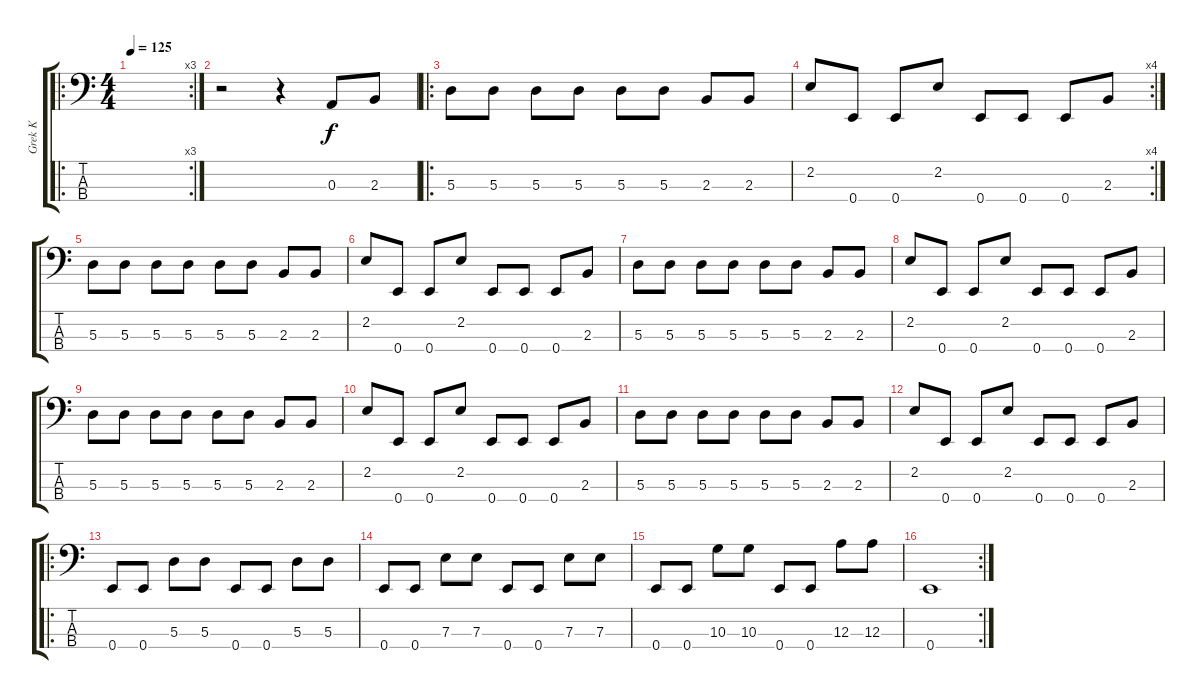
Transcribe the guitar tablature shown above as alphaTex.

\track ("Grek K" "Grek K") {instrument electricbasspick}
\staff {score tabs}
\tuning (G2 D2 A1 E1) {hide}
\ro
\rc 3
\ts (4 4)
\tempo 125
\clef f4
\ks c
|
r.2 r.4 0.3.8 2.3.8 |
\ro
5.3.8 5.3.8 5.3.8 5.3.8 5.3.8 5.3.8 2.3.8 2.3.8 |
\rc 4
2.2.8 0.4.8 0.4.8 2.2.8 0.4.8 0.4.8 0.4.8 2.3.8 |
5.3.8 5.3.8 5.3.8 5.3.8 5.3.8 5.3.8 2.3.8 2.3.8 |
2.2.8 0.4.8 0.4.8 2.2.8 0.4.8 0.4.8 0.4.8 2.3.8 |
5.3.8 5.3.8 5.3.8 5.3.8 5.3.8 5.3.8 2.3.8 2.3.8 |
2.2.8 0.4.8 0.4.8 2.2.8 0.4.8 0.4.8 0.4.8 2.3.8 |
5.3.8 5.3.8 5.3.8 5.3.8 5.3.8 5.3.8 2.3.8 2.3.8 |
2.2.8 0.4.8 0.4.8 2.2.8 0.4.8 0.4.8 0.4.8 2.3.8 |
5.3.8 5.3.8 5.3.8 5.3.8 5.3.8 5.3.8 2.3.8 2.3.8 |
2.2.8 0.4.8 0.4.8 2.2.8 0.4.8 0.4.8 0.4.8 2.3.8 |
\ro
0.4.8 0.4.8 5.3.8 5.3.8 0.4.8 0.4.8 5.3.8 5.3.8 |
0.4.8 0.4.8 7.3.8 7.3.8 0.4.8 0.4.8 7.3.8 7.3.8 |
0.4.8 0.4.8 10.3.8 10.3.8 0.4.8 0.4.8 12.3.8 12.3.8 |
\rc 2
0.4.1
